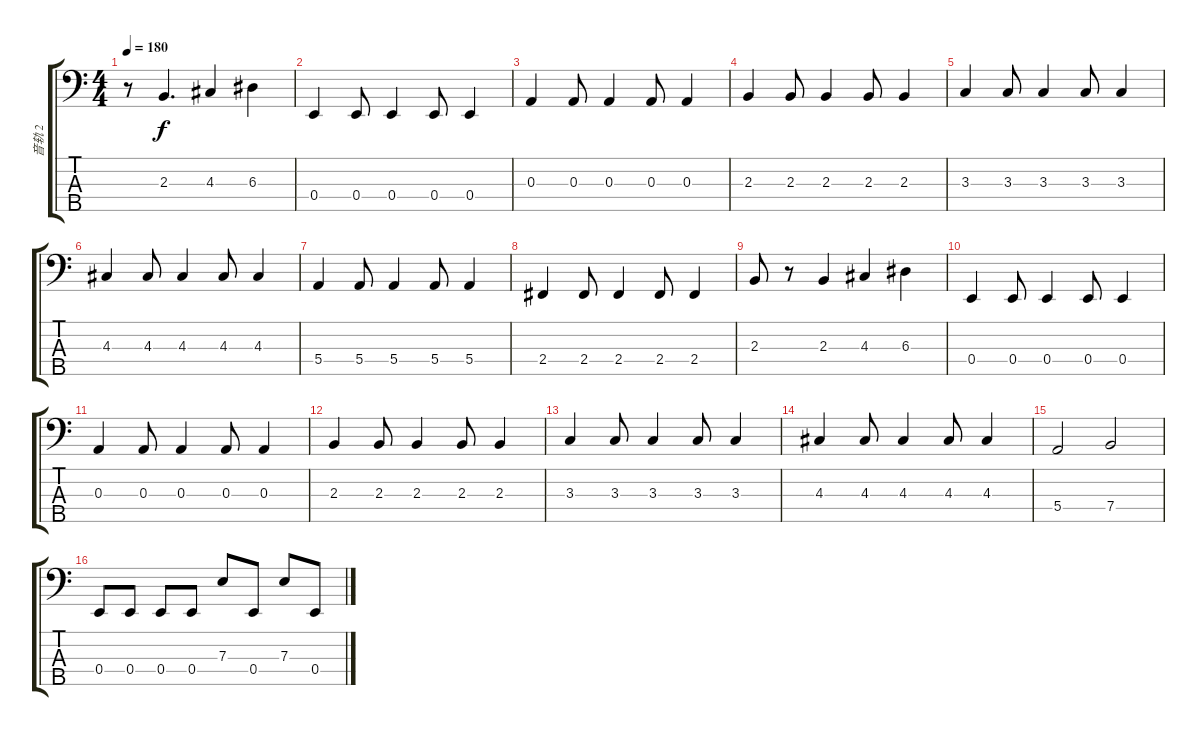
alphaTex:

\track ("音轨 2" "音轨 2") {instrument electricbassfinger}
\staff {score tabs}
\tuning (G2 D2 A1 E1 B0) {hide}
\ts (4 4)
\tempo 180
\clef f4
\ks c
r.8{dy f} 2.3.4{d} 4.3.4 6.3.4 |
0.4.4 0.4.8 0.4.4 0.4.8 0.4.4 |
0.3.4 0.3.8 0.3.4 0.3.8 0.3.4 |
2.3.4 2.3.8 2.3.4 2.3.8 2.3.4 |
3.3.4 3.3.8 3.3.4 3.3.8 3.3.4 |
4.3.4 4.3.8 4.3.4 4.3.8 4.3.4 |
5.4.4 5.4.8 5.4.4 5.4.8 5.4.4 |
2.4.4 2.4.8 2.4.4 2.4.8 2.4.4 |
2.3.8 r.8 2.3.4 4.3.4 6.3.4 |
0.4.4 0.4.8 0.4.4 0.4.8 0.4.4 |
0.3.4 0.3.8 0.3.4 0.3.8 0.3.4 |
2.3.4 2.3.8 2.3.4 2.3.8 2.3.4 |
3.3.4 3.3.8 3.3.4 3.3.8 3.3.4 |
4.3.4 4.3.8 4.3.4 4.3.8 4.3.4 |
5.4.2 7.4.2 |
0.4.8 0.4.8 0.4.8 0.4.8 7.3.8 0.4.8 7.3.8 0.4.8
